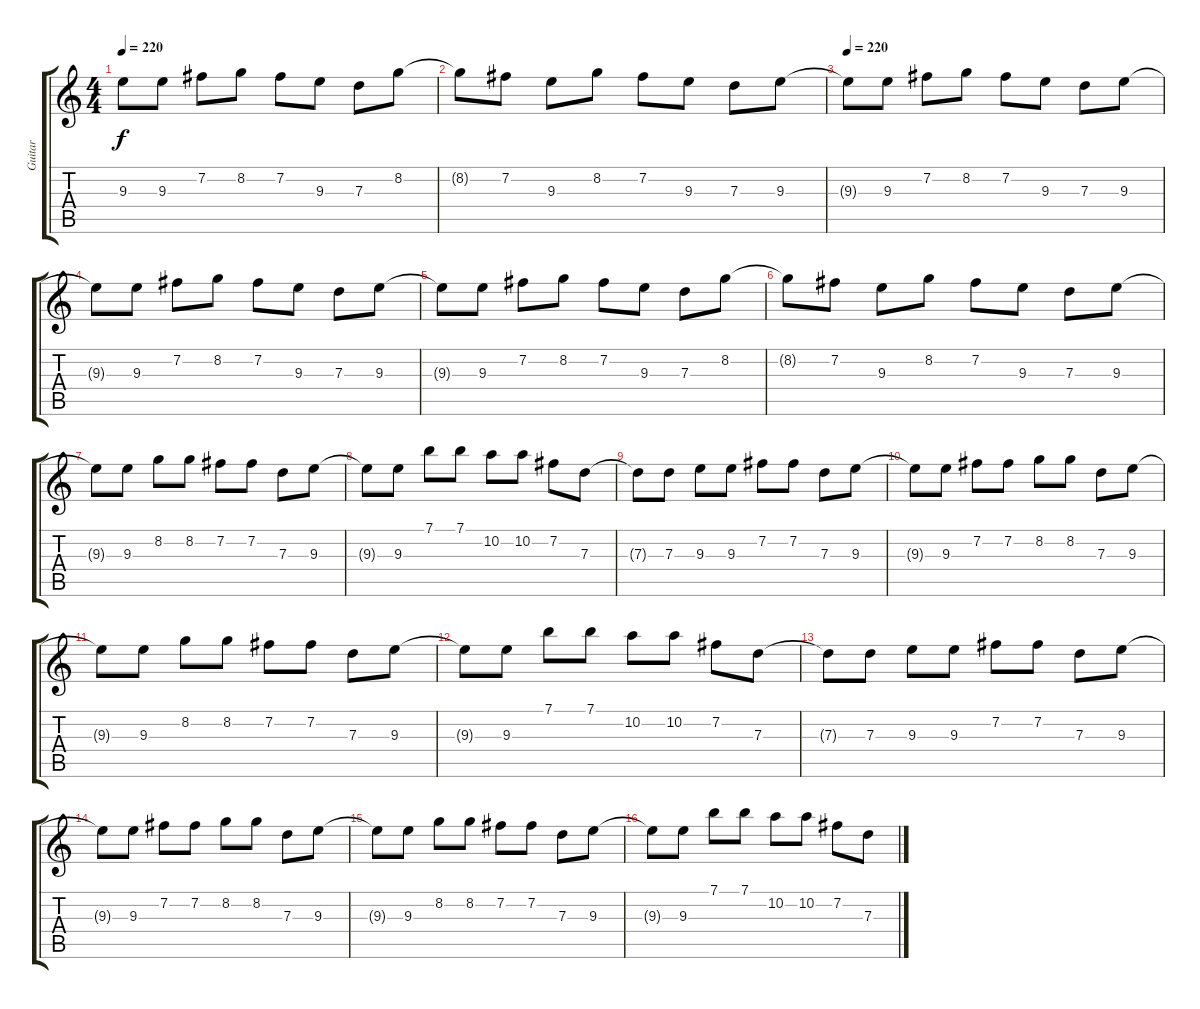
\track ("Guitar" "Guitar") {instrument distortionguitar}
\staff {score tabs}
\tuning (E4 B3 G3 D3 A2 E2) {hide}
\ts (4 4)
\tempo 220
\clef g2
\ks c
9.3{t}.8{dy f} 9.3.8 7.2.8 8.2.8 7.2.8 9.3.8 7.3.8 8.2.8 |
8.2{t}.8 7.2.8 9.3.8 8.2.8 7.2.8 9.3.8 7.3.8 9.3.8 |
\tempo 220
9.3{t}.8 9.3.8 7.2.8 8.2.8 7.2.8 9.3.8 7.3.8 9.3.8 |
9.3{t}.8 9.3.8 7.2.8 8.2.8 7.2.8 9.3.8 7.3.8 9.3.8 |
9.3{t}.8 9.3.8 7.2.8 8.2.8 7.2.8 9.3.8 7.3.8 8.2.8 |
8.2{t}.8 7.2.8 9.3.8 8.2.8 7.2.8 9.3.8 7.3.8 9.3.8 |
9.3{t}.8 9.3.8 8.2.8 8.2.8 7.2.8 7.2.8 7.3.8 9.3.8 |
9.3{t}.8 9.3.8 7.1.8 7.1.8 10.2.8 10.2.8 7.2.8 7.3.8 |
7.3{t}.8 7.3.8 9.3.8 9.3.8 7.2.8 7.2.8 7.3.8 9.3.8 |
9.3{t}.8 9.3.8 7.2.8 7.2.8 8.2.8 8.2.8 7.3.8 9.3.8 |
9.3{t}.8 9.3.8 8.2.8 8.2.8 7.2.8 7.2.8 7.3.8 9.3.8 |
9.3{t}.8 9.3.8 7.1.8 7.1.8 10.2.8 10.2.8 7.2.8 7.3.8 |
7.3{t}.8 7.3.8 9.3.8 9.3.8 7.2.8 7.2.8 7.3.8 9.3.8 |
9.3{t}.8 9.3.8 7.2.8 7.2.8 8.2.8 8.2.8 7.3.8 9.3.8 |
9.3{t}.8 9.3.8 8.2.8 8.2.8 7.2.8 7.2.8 7.3.8 9.3.8 |
9.3{t}.8 9.3.8 7.1.8 7.1.8 10.2.8 10.2.8 7.2.8 7.3.8
